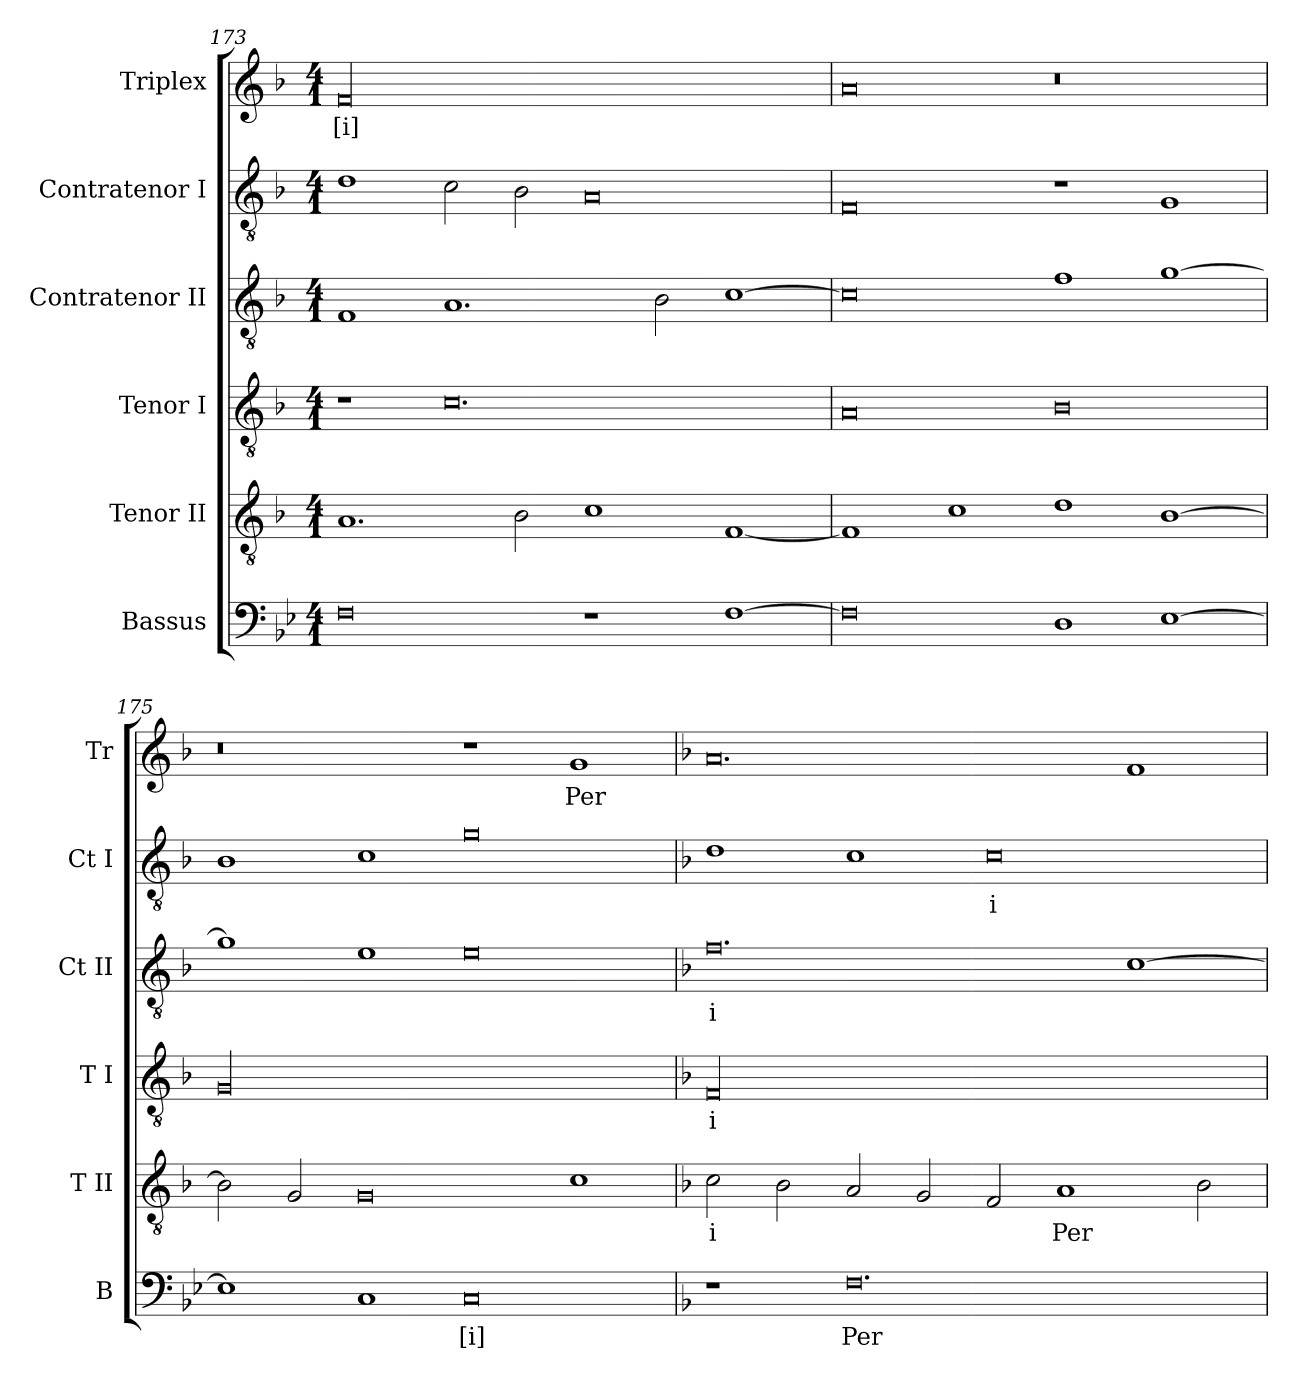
**kern	**text	**kern	**text	**kern	**text	**kern	**text	**kern	**text	**kern	**text
*part6	*part6	*part5	*part5	*part4	*part4	*part3	*part3	*part2	*part2	*part1	*part1
*staff6	*staff6	*staff5	*staff5	*staff4	*staff4	*staff3	*staff3	*staff2	*staff2	*staff1	*staff1
*I"Bassus	*	*I"Tenor II	*	*I"Tenor I	*	*I"Contratenor II	*	*I"Contratenor I	*	*I"Triplex	*
*I'B	*	*I'T II	*	*I'T I	*	*I'Ct II	*	*I'Ct I	*	*I'Tr	*
!!LO:LB:g=z
*clefF4	*	*clefGv2	*	*clefGv2	*	*clefGv2	*	*clefGv2	*	*clefG2	*
*	*	*ITrd7c12	*	*ITrd7c12	*	*ITrd7c12	*	*ITrd7c12	*	*	*
*k[b-e-]	*	*k[b-]	*	*k[b-]	*	*k[b-]	*	*k[b-]	*	*k[b-]	*
*B-:	*	*F:	*	*F:	*	*F:	*	*F:	*	*F:	*
*M4/1	*	*M4/1	*	*M4/1	*	*M4/1	*	*M4/1	*	*M4/1	*
=173	=173	=173	=173	=173	=173	=173	=173	=173	=173	=173	=173
!	!	!	!	!	!	!	!	!	!	!	!LO:LY:b:color=#000000
0Fi	.	1.AAi	.	1r	.	1FFi	.	1Di	.	00fi	-[i]
.	.	.	.	0.Ci	.	1.AAi	.	2Ci\	.	.	.
.	.	2BB-i\	.	.	.	.	.	2BB-i\	.	.	.
1r	.	1Ci	.	.	.	.	.	0AAi	.	.	.
.	.	.	.	.	.	2BB-i\	.	.	.	.	.
[>1Fi	.	[<1FFi	.	.	.	[>1Ci	.	.	.	.	.
=174	=174	=174	=174	=174	=174	=174	=174	=174	=174	=174	=174
0Fi]	.	1FFi]	.	0AAi	.	0Ci]	.	0FFi	.	0ai	.
.	.	1Ci	.	.	.	.	.	.	.	.	.
1Di	.	1Di	.	0BB-i	.	1Fi	.	1r	.	0r	.
[>1E-i	.	[>1BB-i	.	.	.	[>1Gi	.	1GGi	.	.	.
=175	=175	=175	=175	=175	=175	=175	=175	=175	=175	=175	=175
1E-i]	.	2BB-i\]	.	00GGi	.	1Gi]	.	1BB-i	.	0r	.
.	.	2GGi/	.	.	.	.	.	.	.	.	.
1Ci	.	0GGi	.	.	.	1Ei	.	1Ci	.	.	.
!	!LO:LY:b:color=#000000	!	!	!	!	!	!	!	!	!	!
0Ci	-[i]	.	.	.	.	0Ei	.	0Gi	.	1r	.
!	!	!	!	!	!	!	!	!	!	!	!LO:LY:b:color=#000000
.	.	1Ci	.	.	.	.	.	.	.	1gi	Per
!!LO:PB:g=z
=176	=176	=176	=176	=176	=176	=176	=176	=176	=176	=176	=176
*k[b-]	*	*	*	*	*	*	*	*	*	*	*
*F:	*	*	*	*	*	*	*	*	*	*	*
!	!	!	!LO:LY:b:color=#000000	!	!	!	!	!	!	!	!
!	!	!	!	!	!LO:LY:b:color=#000000	!	!	!	!	!	!
!	!	!	!	!	!	!	!LO:LY:b:color=#000000	!	!	!	!
1r	.	2Ci\	-i	00FFi	-i	0.Fi	-i	1Di	.	0.ai	.
.	.	2BB-i\	.	.	.	.	.	.	.	.	.
!	!LO:LY:b:color=#000000	!	!	!	!	!	!	!	!	!	!
0.Fi	Per	2AAi/	.	.	.	.	.	1Ci	.	.	.
.	.	2GGi/	.	.	.	.	.	.	.	.	.
!	!	!	!	!	!	!	!	!	!LO:LY:b:color=#000000	!	!
.	.	2FFi/	.	.	.	.	.	0Ci	-i	.	.
!	!	!	!LO:LY:b:color=#000000	!	!	!	!	!	!	!	!
.	.	1AAi	Per	.	.	.	.	.	.	.	.
.	.	.	.	.	.	[>1Ci	.	.	.	1fi	.
.	.	2BB-i\	.	.	.	.	.	.	.	.	.
=	=	=	=	=	=	=	=	=	=	=	=
*-	*-	*-	*-	*-	*-	*-	*-	*-	*-	*-	*-
